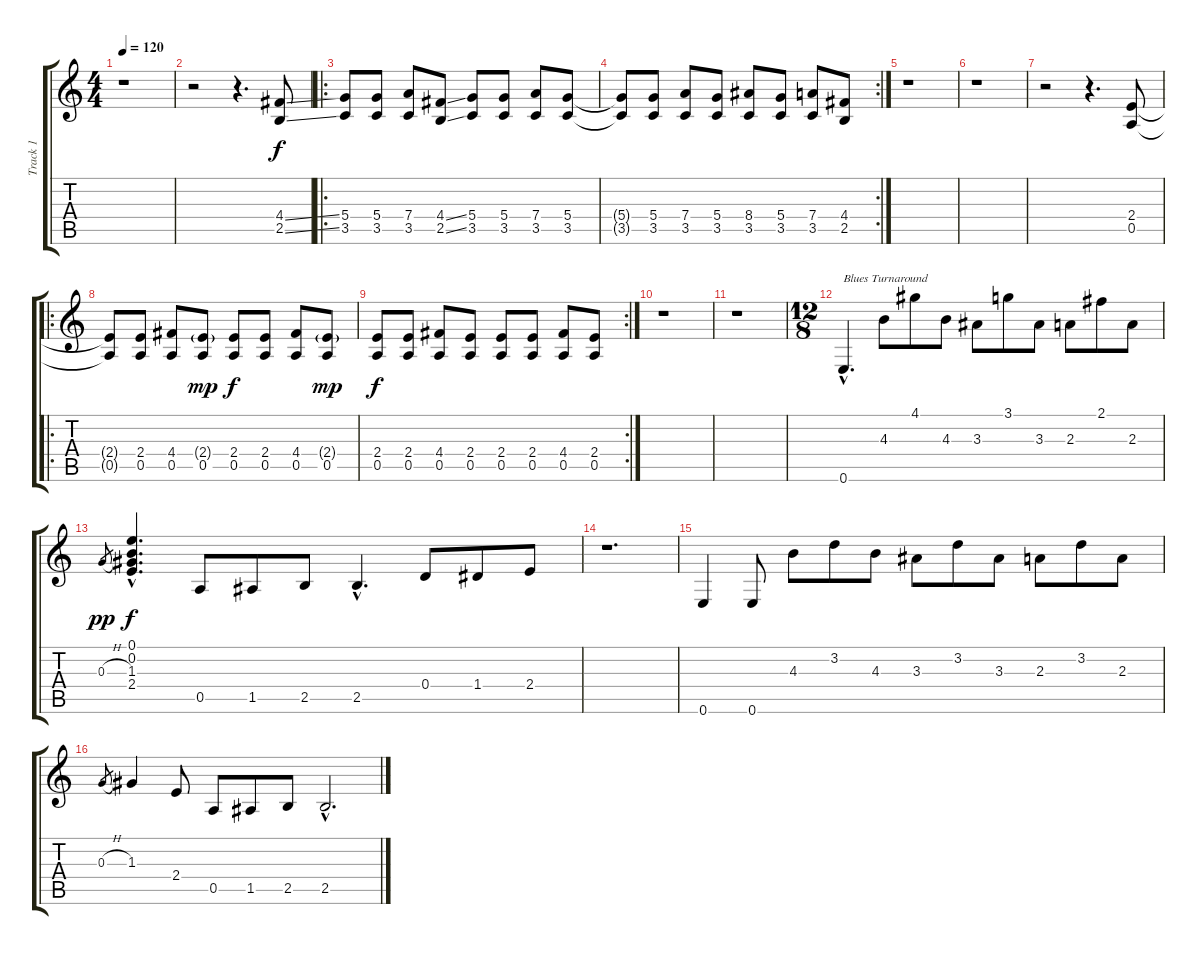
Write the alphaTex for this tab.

\track ("Track 1" "Track 1") {instrument acousticguitarnylon}
\staff {score tabs}
\tuning (E4 B3 G3 D3 A2 E2) {hide}
\ts (4 4)
\tempo 120
\clef g2
\ks c
r.1{dy f} |
r.2 r.4{d} (4.4{ss} 2.5{ss}).8 |
\ro
(5.4 3.5).8 (5.4 3.5).8 (7.4 3.5).8 (4.4{ss} 2.5{ss}).8 (5.4 3.5).8 (5.4 3.5).8 (7.4 3.5).8 (5.4 3.5).8 |
\rc 2
(5.4{t} 3.5{t}).8 (5.4 3.5).8 (7.4 3.5).8 (5.4 3.5).8 (8.4 3.5).8 (5.4 3.5).8 (7.4 3.5).8 (4.4 2.5).8 |
r.1 |
r.1 |
r.2 r.4{d} (2.4 0.5).8 |
\ro
(2.4{t} 0.5{t}).8 (2.4 0.5).8 (4.4 0.5).8 (2.4{g} 0.5).8{dy mp} (2.4 0.5).8{dy f} (2.4 0.5).8 (4.4 0.5).8 (2.4{g} 0.5).8{dy mp} |
\rc 2
(2.4 0.5).8{dy f} (2.4 0.5).8 (4.4 0.5).8 (2.4 0.5).8 (2.4 0.5).8 (2.4 0.5).8 (4.4 0.5).8 (2.4 0.5).8 |
r.1 |
r.1 |
\ts (12 8)
0.6{hac}.4{d txt "Blues Turnaround"} 4.3.8 4.1.8 4.3.8 3.3.8 3.1.8 3.3.8 2.3.8 2.1.8 2.3.8 |
0.3{h}.8{gr dy pp} (0.1{hac} 0.2{hac} 1.3{hac} 2.4{hac}).4{d dy f} 0.5.8 1.5.8 2.5.8 2.5{hac}.4{d} 0.4.8 1.4.8 2.4.8 |
r.1{d} |
0.6.4 0.6.8 4.3.8 3.2.8 4.3.8 3.3.8 3.2.8 3.3.8 2.3.8 3.2.8 2.3.8 |
0.3{h}.8{gr} 1.3.4 2.4.8 0.5.8 1.5.8 2.5.8 2.5{hac}.2{d}
